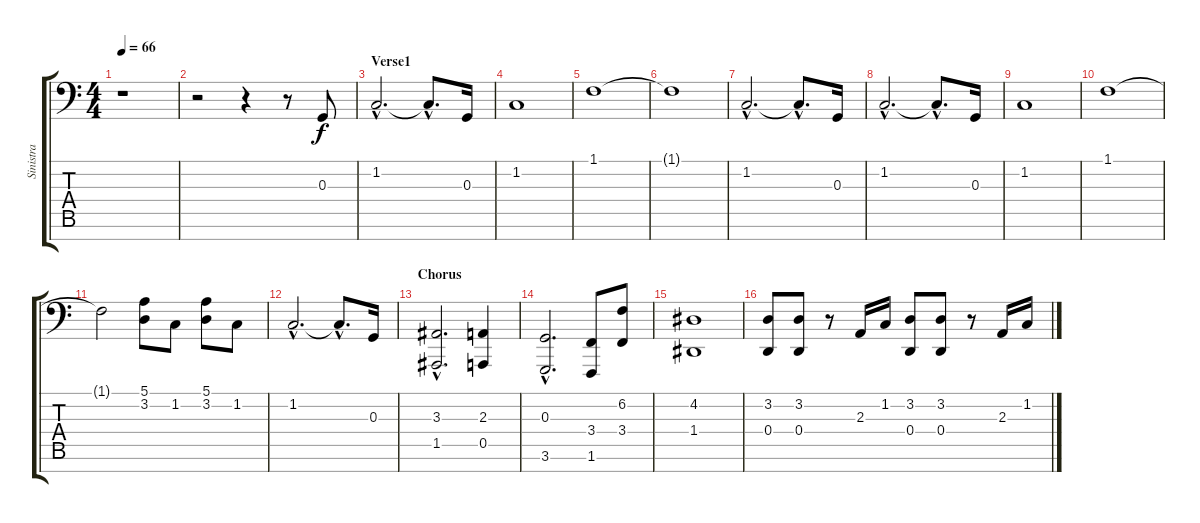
\track ("Sinistra" "Sinistra") {instrument electricgrandpiano}
\staff {score tabs}
\tuning (E3 B2 G2 D2 A1 E1 D1) {hide}
\ts (4 4)
\tempo 66
\clef f4
\ks c
r.1{dy f instrument electricgrandpiano} |
r.2 r.4 r.8 0.3.8 |
\section ("" "Verse1")
1.2{hac}.2{d} 1.2{hac t}.8{d} 0.3.16 |
1.2.1 |
1.1.1 |
1.1{t}.1 |
1.2{hac}.2{d} 1.2{hac t}.8{d} 0.3.16 |
1.2{hac}.2{d} 1.2{hac t}.8{d} 0.3.16 |
1.2.1 |
1.1.1 |
1.1{t}.2 (5.1 3.2).8 1.2.8 (5.1 3.2).8 1.2.8 |
1.2{hac}.2{d} 1.2{hac t}.8{d} 0.3.16 |
\section ("" "Chorus")
(3.3{hac} 1.5{hac}).2{d} (2.3 0.5).4 |
(0.3{hac} 3.6{hac}).2{d} (3.4 1.6).8 (6.2 3.4).8 |
(4.2 1.4).1 |
(3.2 0.4).8 (3.2 0.4).8 r.8 2.3.16 1.2.16 (3.2 0.4).8 (3.2 0.4).8 r.8 2.3.16 1.2.16
